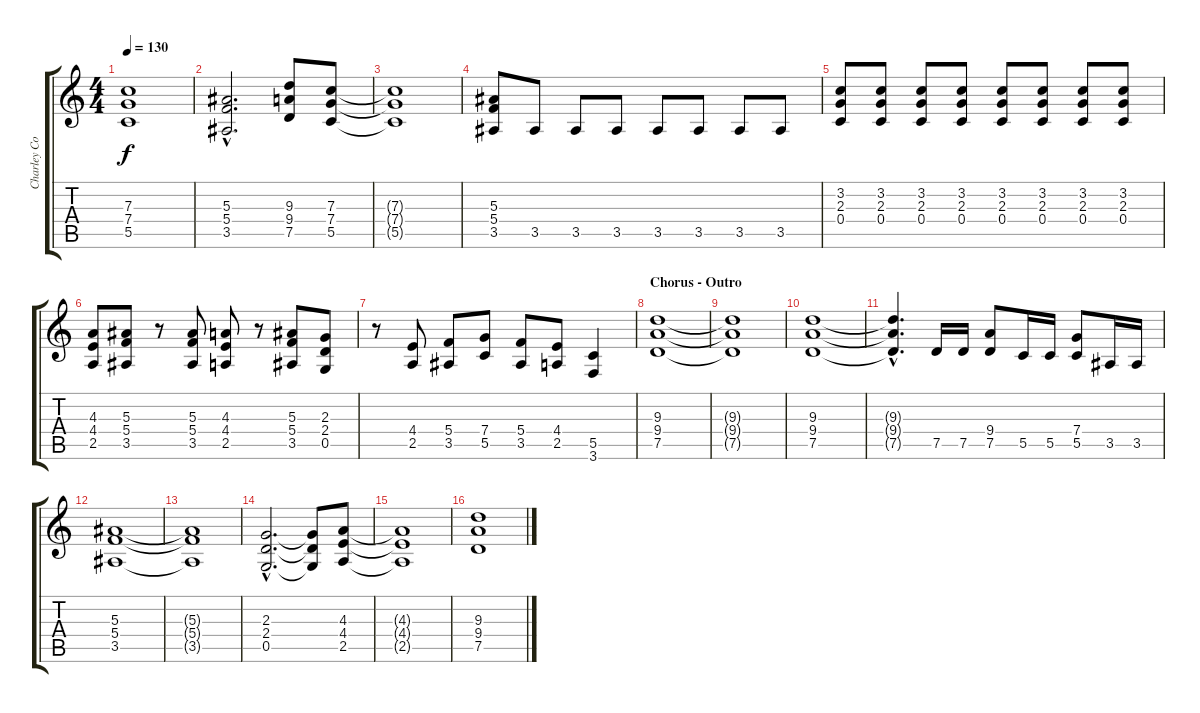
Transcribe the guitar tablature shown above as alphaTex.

\track ("Charley Corbiaux (Guitar 1)" "Charley Co") {instrument distortionguitar}
\staff {score tabs}
\tuning (D4 A3 F3 C3 G2 D2) {hide}
\ts (4 4)
\tempo 130
\clef g2
\ks c
(7.3{t} 7.4{t} 5.5{t}).1{dy f} |
(5.3{hac} 5.4{hac} 3.5{hac}).2{d} (9.3 9.4 7.5).8 (7.3 7.4 5.5).8 |
(7.3{t} 7.4{t} 5.5{t}).1 |
(5.3 5.4 3.5).8 3.5.8 3.5.8 3.5.8 3.5.8 3.5.8 3.5.8 3.5.8 |
(3.2 2.3 0.4).8 (3.2 2.3 0.4).8 (3.2 2.3 0.4).8 (3.2 2.3 0.4).8 (3.2 2.3 0.4).8 (3.2 2.3 0.4).8 (3.2 2.3 0.4).8 (3.2 2.3 0.4).8 |
(4.3 4.4 2.5).8 (5.3 5.4 3.5).8 r.8 (5.3 5.4 3.5).8 (4.3 4.4 2.5).8 r.8 (5.3 5.4 3.5).8 (2.3 2.4 0.5).8 |
r.8 (4.4 2.5).8 (5.4 3.5).8 (7.4 5.5).8 (5.4 3.5).8 (4.4 2.5).8 (5.5 3.6).4 |
\section ("" "Chorus - Outro")
(9.3 9.4 7.5).1{volume 10 balance 0 instrument distortionguitar} |
(9.3{t} 9.4{t} 7.5{t}).1 |
(9.3 9.4 7.5).1 |
(9.3{hac t} 9.4{hac t} 7.5{hac t}).4{d} 7.5.16 7.5.16 (9.4 7.5).8 5.5.16 5.5.16 (7.4 5.5).8 3.5.16 3.5.16 |
(5.3 5.4 3.5).1 |
(5.3{t} 5.4{t} 3.5{t}).1 |
(2.3{hac} 2.4{hac} 0.5{hac}).2{d} (2.3{t} 2.4{t} 0.5{t}).8 (4.3 4.4 2.5).8 |
(4.3{t} 4.4{t} 2.5{t}).1 |
(9.3 9.4 7.5).1
